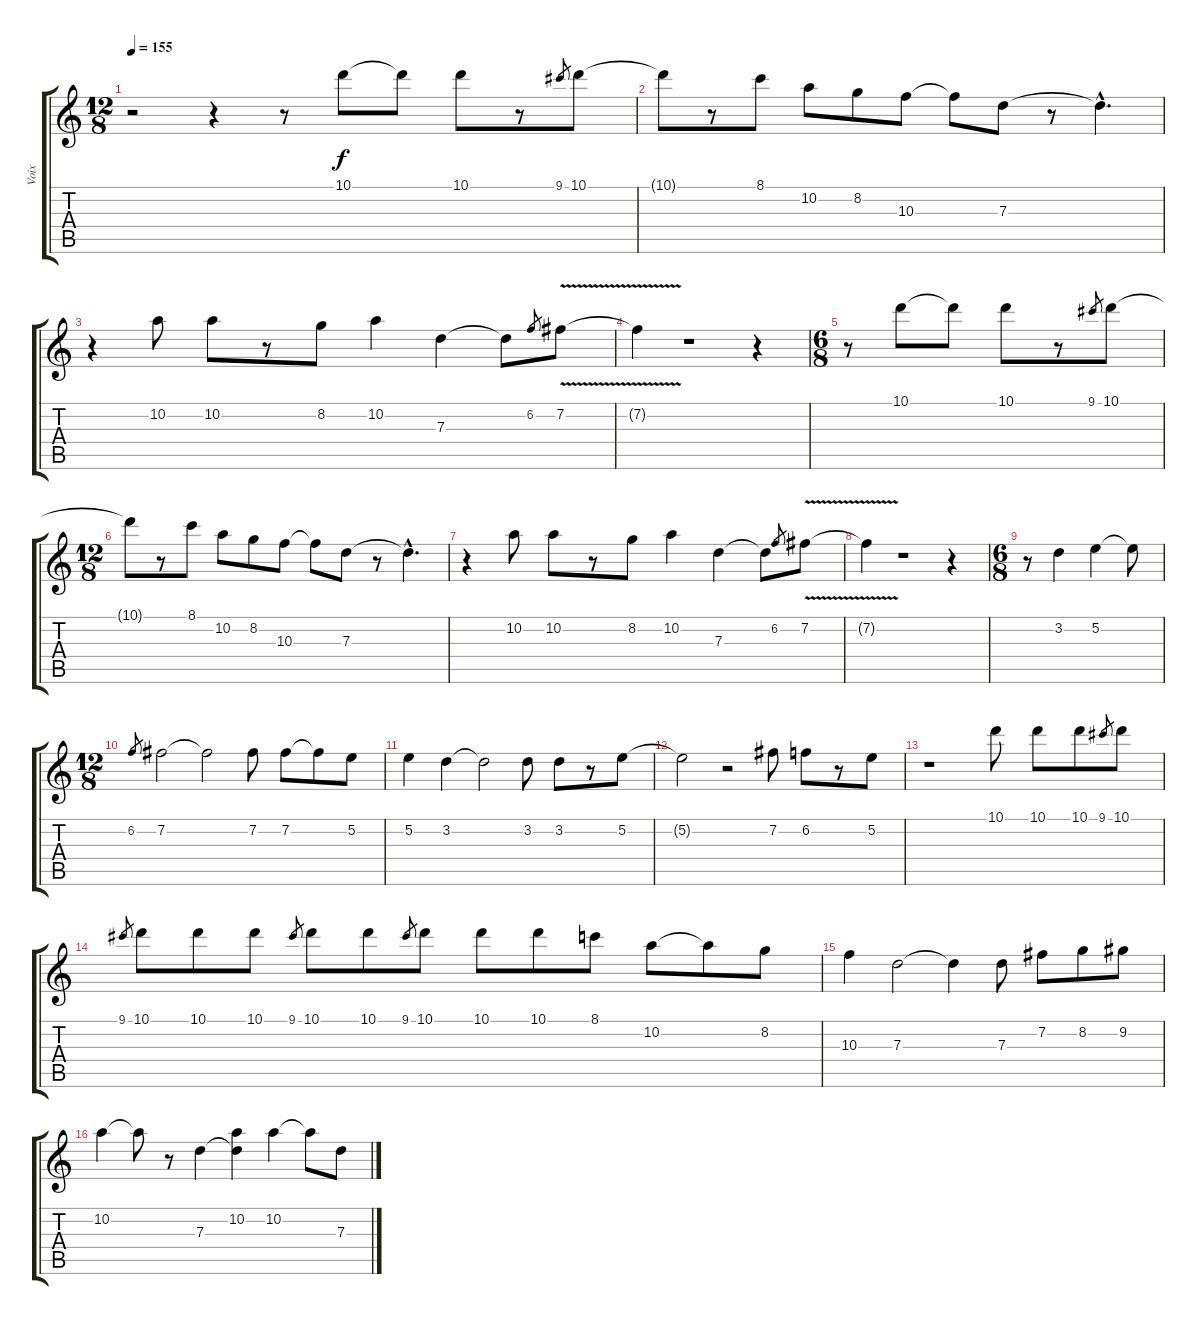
\track ("Voix" "Voix") {instrument electricguitarjazz}
\staff {score tabs}
\tuning (E4 B3 G3 D3 A2 E2) {hide}
\ts (12 8)
\tempo 155
\clef g2
\ks c
r.2{dy f} r.4 r.8 10.1.8 10.1{t}.8 10.1.8 r.8 9.1.8{gr} 10.1.8 |
10.1{t}.8 r.8 8.1.8 10.2.8 8.2.8 10.3.8 10.3{t}.8 7.3.8 r.8 7.3{hac t}.4{d} |
r.4 10.2.8 10.2.8 r.8 8.2.8 10.2.4 7.3.4 7.3{t}.8 6.2.8{gr} 7.2{v}.8 |
7.2{t}.4 r.1 r.4 |
\ts (6 8)
r.8 10.1.8 10.1{t}.8 10.1.8 r.8 9.1.8{gr} 10.1.8 |
\ts (12 8)
10.1{t}.8 r.8 8.1.8 10.2.8 8.2.8 10.3.8 10.3{t}.8 7.3.8 r.8 7.3{hac t}.4{d} |
r.4 10.2.8 10.2.8 r.8 8.2.8 10.2.4 7.3.4 7.3{t}.8 6.2.8{gr} 7.2{v}.8 |
7.2{t}.4 r.1 r.4 |
\ts (6 8)
r.8 3.2.4 5.2.4 5.2{t}.8 |
\ts (12 8)
6.2.8{gr} 7.2.2 7.2{t}.2 7.2.8 7.2.8 7.2{t}.8 5.2.8 |
5.2.4 3.2.4 3.2{t}.2 3.2.8 3.2.8 r.8 5.2.8 |
5.2{t}.2 r.2 7.2.8 6.2.8 r.8 5.2.8 |
r.1 10.1.8 10.1.8 10.1.8 9.1.8{gr} 10.1.8 |
9.1.8{gr} 10.1.8 10.1.8 10.1.8 9.1.8{gr} 10.1.8 10.1.8 9.1.8{gr} 10.1.8 10.1.8 10.1.8 8.1.8 10.2.8 10.2{t}.8 8.2.8 |
10.3.4 7.3.2 7.3{t}.4 7.3.8 7.2.8 8.2.8 9.2.8 |
10.2.4 10.2{t}.8 r.8 7.3.4 (10.2 7.3{t}).4 10.2.4 10.2{t}.8 7.3.8
